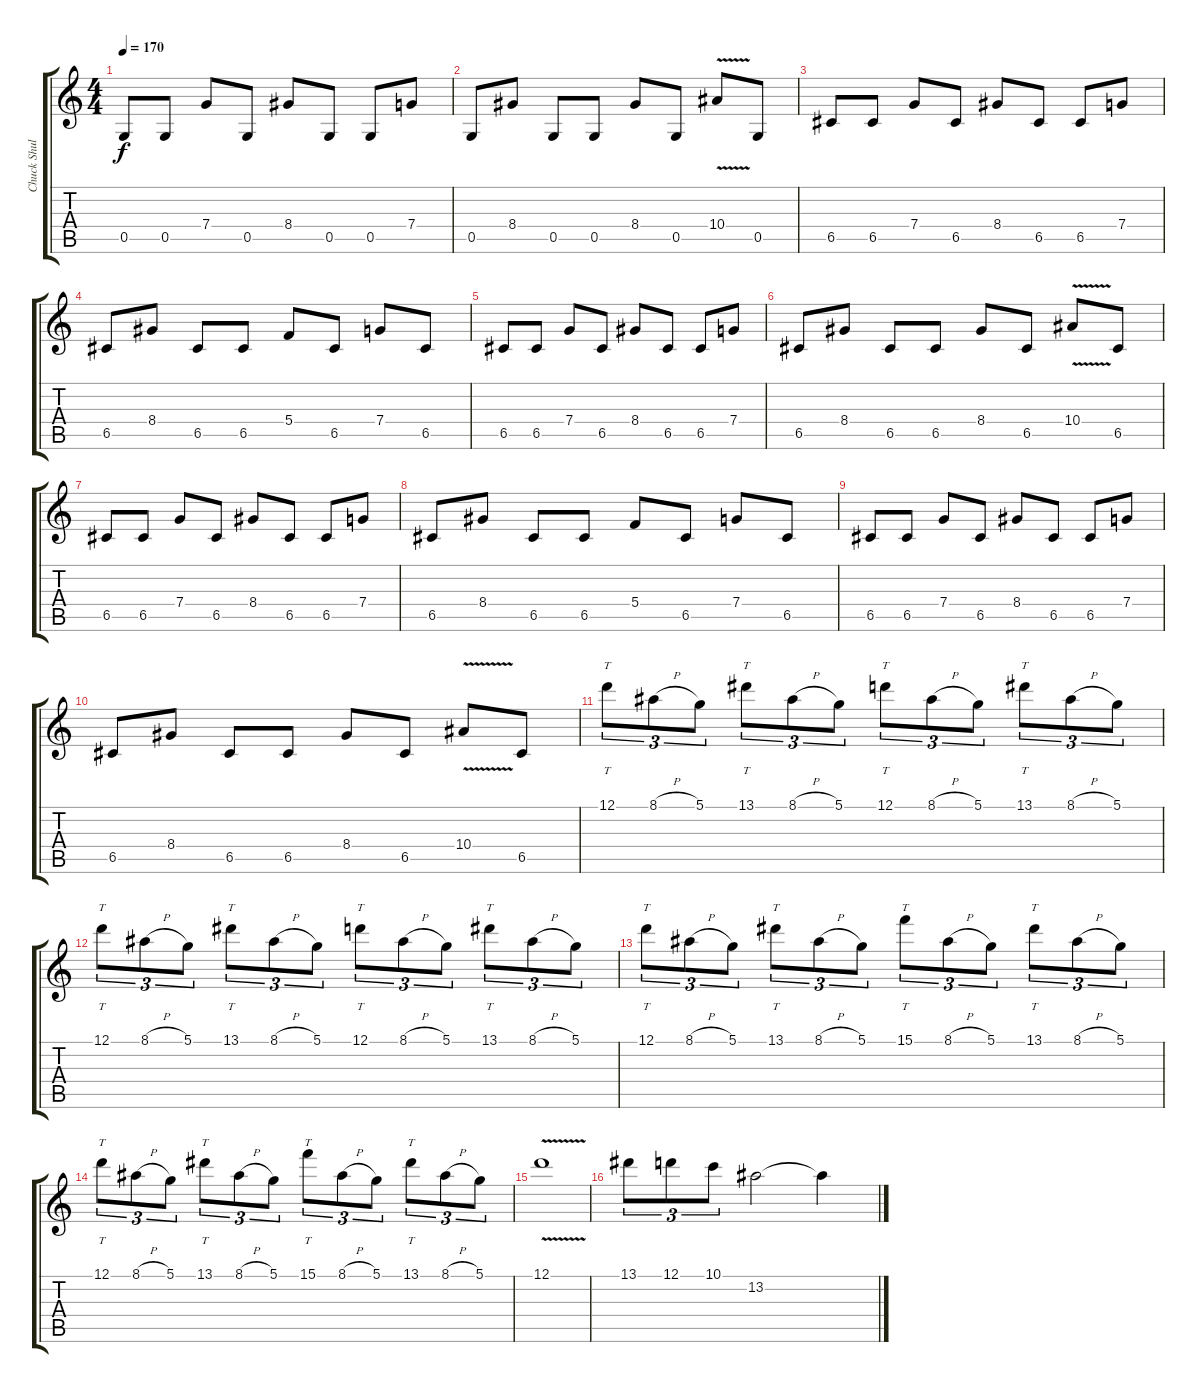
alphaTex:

\track ("Chuck Shuldiner" "Chuck Shul") {instrument distortionguitar}
\staff {score tabs}
\tuning (D4 A3 F3 C3 G2 D2) {hide}
\ts (4 4)
\tempo 170
\clef g2
\ks c
0.5.8{dy f} 0.5.8 7.4.8 0.5.8 8.4.8 0.5.8 0.5.8 7.4.8 |
0.5.8 8.4.8 0.5.8 0.5.8 8.4.8 0.5.8 10.4{v}.8 0.5.8 |
6.5.8 6.5.8 7.4.8 6.5.8 8.4.8 6.5.8 6.5.8 7.4.8 |
6.5.8 8.4.8 6.5.8 6.5.8 5.4.8 6.5.8 7.4.8 6.5.8 |
6.5.8 6.5.8 7.4.8 6.5.8 8.4.8 6.5.8 6.5.8 7.4.8 |
6.5.8 8.4.8 6.5.8 6.5.8 8.4.8 6.5.8 10.4{v}.8 6.5.8 |
6.5.8 6.5.8 7.4.8 6.5.8 8.4.8 6.5.8 6.5.8 7.4.8 |
6.5.8 8.4.8 6.5.8 6.5.8 5.4.8 6.5.8 7.4.8 6.5.8 |
6.5.8 6.5.8 7.4.8 6.5.8 8.4.8 6.5.8 6.5.8 7.4.8 |
6.5.8 8.4.8 6.5.8 6.5.8 8.4.8 6.5.8 10.4{v}.8 6.5.8 |
12.1.8{tt tu (3 2)} 8.1{h}.8{tu (3 2)} 5.1.8{tu (3 2)} 13.1.8{tt tu (3 2)} 8.1{h}.8{tu (3 2)} 5.1.8{tu (3 2)} 12.1.8{tt tu (3 2)} 8.1{h}.8{tu (3 2)} 5.1.8{tu (3 2)} 13.1.8{tt tu (3 2)} 8.1{h}.8{tu (3 2)} 5.1.8{tu (3 2)} |
12.1.8{tt tu (3 2)} 8.1{h}.8{tu (3 2)} 5.1.8{tu (3 2)} 13.1.8{tt tu (3 2)} 8.1{h}.8{tu (3 2)} 5.1.8{tu (3 2)} 12.1.8{tt tu (3 2)} 8.1{h}.8{tu (3 2)} 5.1.8{tu (3 2)} 13.1.8{tt tu (3 2)} 8.1{h}.8{tu (3 2)} 5.1.8{tu (3 2)} |
12.1.8{tt tu (3 2)} 8.1{h}.8{tu (3 2)} 5.1.8{tu (3 2)} 13.1.8{tt tu (3 2)} 8.1{h}.8{tu (3 2)} 5.1.8{tu (3 2)} 15.1.8{tt tu (3 2)} 8.1{h}.8{tu (3 2)} 5.1.8{tu (3 2)} 13.1.8{tt tu (3 2)} 8.1{h}.8{tu (3 2)} 5.1.8{tu (3 2)} |
12.1.8{tt tu (3 2)} 8.1{h}.8{tu (3 2)} 5.1.8{tu (3 2)} 13.1.8{tt tu (3 2)} 8.1{h}.8{tu (3 2)} 5.1.8{tu (3 2)} 15.1.8{tt tu (3 2)} 8.1{h}.8{tu (3 2)} 5.1.8{tu (3 2)} 13.1.8{tt tu (3 2)} 8.1{h}.8{tu (3 2)} 5.1.8{tu (3 2)} |
12.1{v}.1 |
13.1.8{tu (3 2)} 12.1.8{tu (3 2)} 10.1.8{tu (3 2)} 13.2.2 13.2{t}.4
